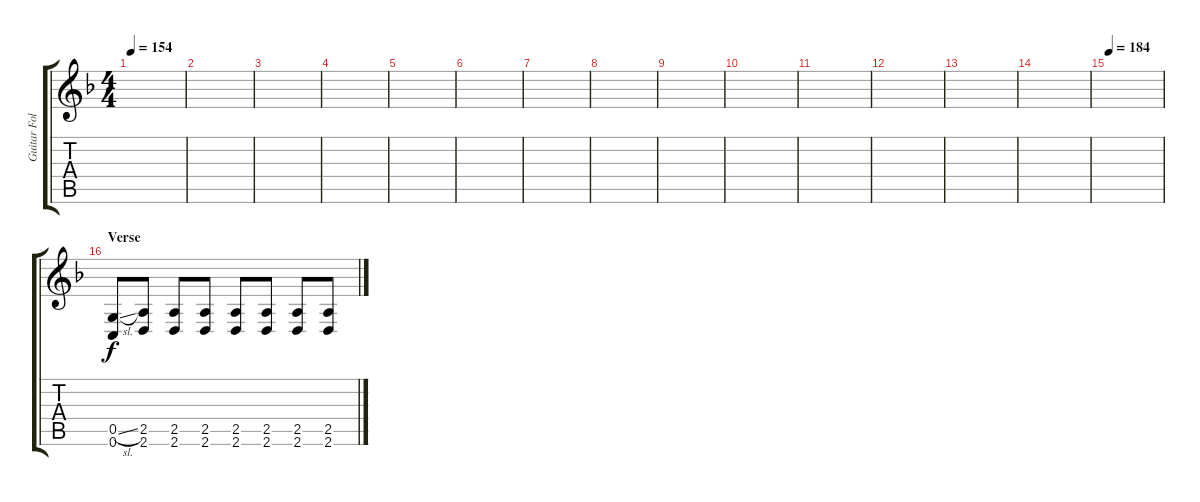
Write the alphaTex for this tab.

\track ("Guitar Folder L" "Guitar Fol") {instrument distortionguitar}
\staff {score tabs}
\tuning (D4 A3 F3 C3 G2 C2) {hide}
\ts (4 4)
\tempo 154
\clef g2
\ks dminor
|
|
|
|
|
|
|
|
|
|
|
|
|
|
\tempo 184
|
\section ("" "Verse")
(0.5{sl} 0.6).8 (2.5 2.6).8 (2.5 2.6).8 (2.5 2.6).8 (2.5 2.6).8 (2.5 2.6).8 (2.5 2.6).8 (2.5{sl} 2.6{sl}).8
